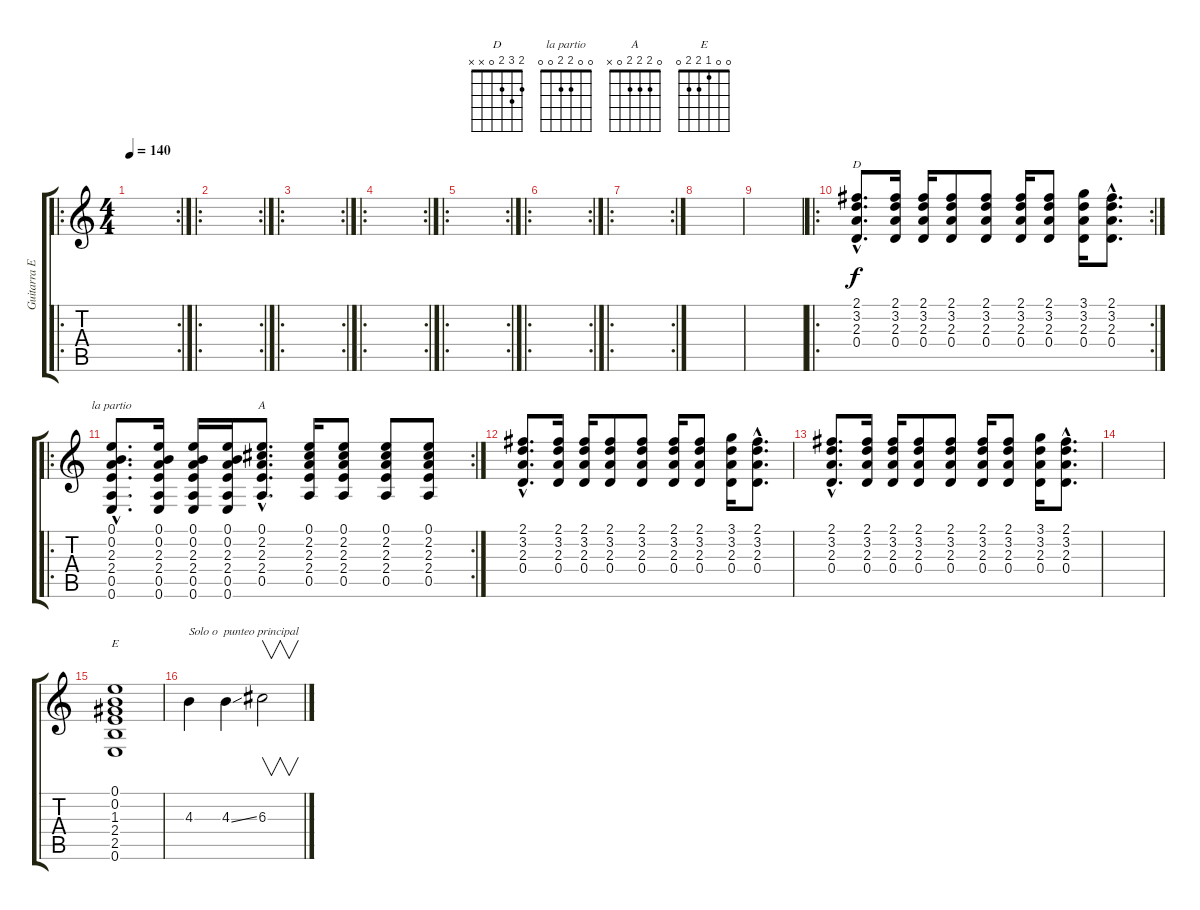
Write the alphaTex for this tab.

\track ("Guitarra Electrica" "Guitarra E") {instrument distortionguitar}
\staff {score tabs}
\tuning (E4 B3 G3 D3 A2 E2) {hide}
\chord ("D" 2 3 2 0 x x)
\chord ("la partio" 0 0 2 2 0 0)
\chord ("A" 0 2 2 2 0 x)
\chord ("E" 0 0 1 2 2 0)
\ro
\rc 2
\ts (4 4)
\tempo 140
\clef g2
\ks c
|
\ro
\rc 2
|
\ro
\rc 2
|
\ro
\rc 2
|
\ro
\rc 2
|
\ro
\rc 2
|
\ro
\rc 2
|
|
|
\ro
\rc 2
(2.1{hac} 3.2{hac} 2.3{hac} 0.4{hac}).8{d ch "D"} (2.1 3.2 2.3 0.4).16 (2.1 3.2 2.3 0.4).16 (2.1 3.2 2.3 0.4).8 (2.1 3.2 2.3 0.4).8 (2.1 3.2 2.3 0.4).16 (2.1 3.2 2.3 0.4).8 (3.1 3.2 2.3 0.4).16 (2.1{hac} 3.2{hac} 2.3{hac} 0.4{hac}).8{d} |
\ro
\rc 2
(0.1{hac} 0.2{hac} 2.3{hac} 2.4{hac} 0.5{hac} 0.6{hac}).8{d ch "la partio"} (0.1 0.2 2.3 2.4 0.5 0.6).16 (0.1 0.2 2.3 2.4 0.5 0.6).16 (0.1 0.2 2.3 2.4 0.5 0.6).16 (0.1{hac} 2.2{hac} 2.3{hac} 2.4{hac} 0.5{hac}).8{d ch "A"} (0.1 2.2 2.3 2.4 0.5).16 (0.1 2.2 2.3 2.4 0.5).8 (0.1 2.2 2.3 2.4 0.5).8 (0.1 2.2 2.3 2.4 0.5).8 |
(2.1{hac} 3.2{hac} 2.3{hac} 0.4{hac}).8{d} (2.1 3.2 2.3 0.4).16 (2.1 3.2 2.3 0.4).16 (2.1 3.2 2.3 0.4).8 (2.1 3.2 2.3 0.4).8 (2.1 3.2 2.3 0.4).16 (2.1 3.2 2.3 0.4).8 (3.1 3.2 2.3 0.4).16 (2.1{hac} 3.2{hac} 2.3{hac} 0.4{hac}).8{d} |
(2.1{hac} 3.2{hac} 2.3{hac} 0.4{hac}).8{d} (2.1 3.2 2.3 0.4).16 (2.1 3.2 2.3 0.4).16 (2.1 3.2 2.3 0.4).8 (2.1 3.2 2.3 0.4).8 (2.1 3.2 2.3 0.4).16 (2.1 3.2 2.3 0.4).8 (3.1 3.2 2.3 0.4).16 (2.1{hac} 3.2{hac} 2.3{hac} 0.4{hac}).8{d} |
|
(0.1 0.2 1.3 2.4 2.5 0.6).1{ch "E"} |
4.3.4{txt "Solo o  punteo principal"} 4.3{ss}.4 6.3.2{v}
